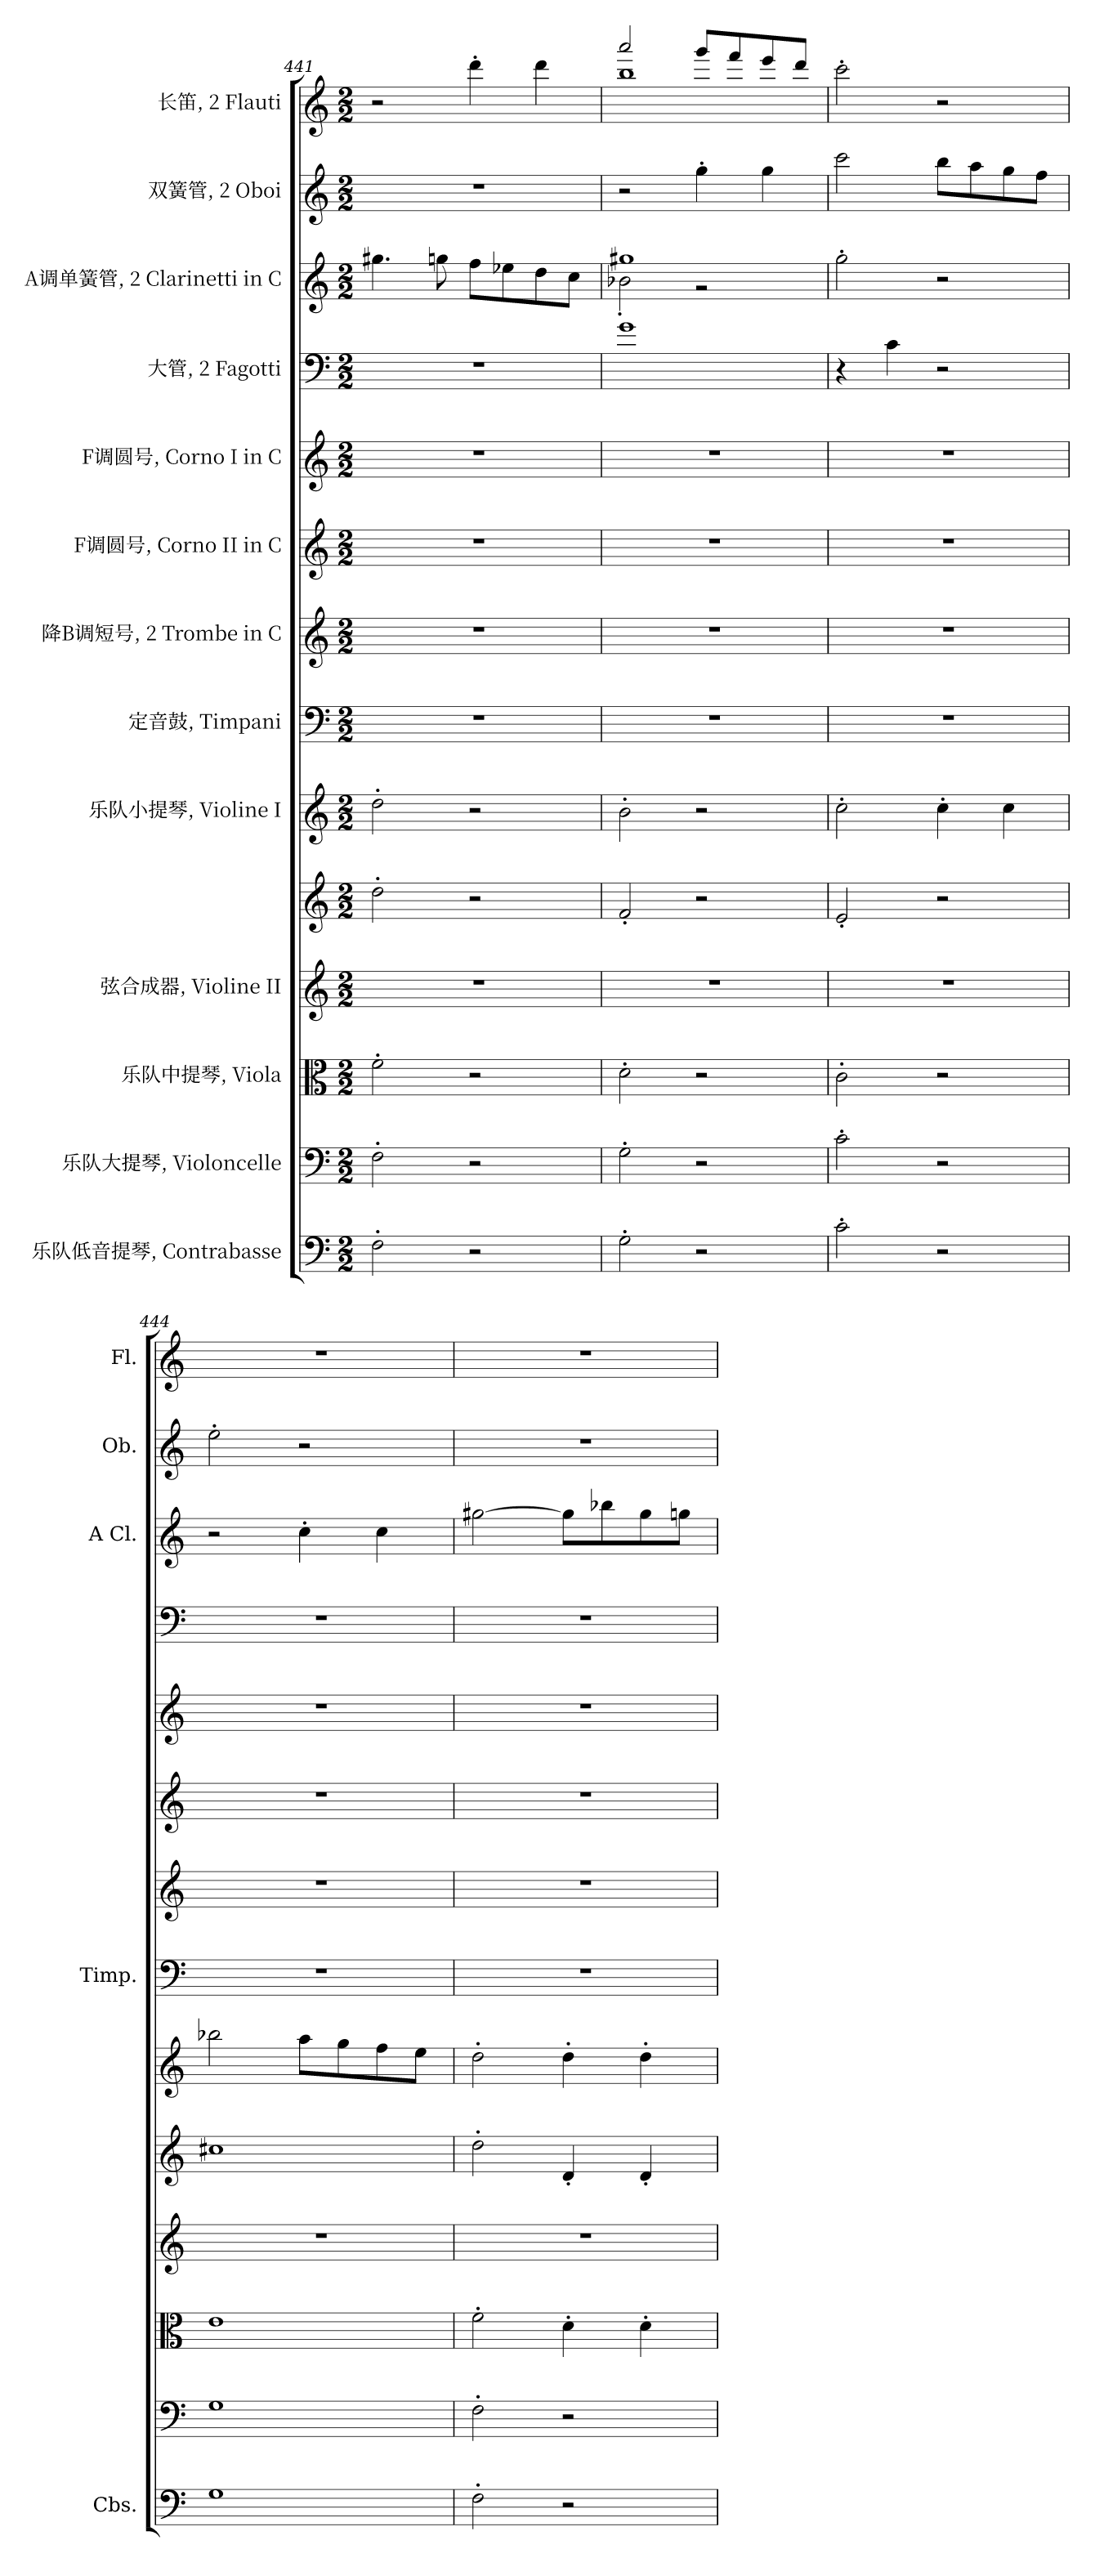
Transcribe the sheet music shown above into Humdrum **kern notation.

**kern	**kern	**kern	**kern	**kern	**kern	**kern	**kern	**kern	**kern	**kern	**kern	**kern	**kern
*part13	*part12	*part11	*part10	*part10	*part9	*part8	*part7	*part6	*part5	*part4	*part3	*part2	*part1
*staff14	*staff13	*staff12	*staff11	*staff10	*staff9	*staff8	*staff7	*staff6	*staff5	*staff4	*staff3	*staff2	*staff1
*I"乐队低音提琴, Contrabasse	*I"乐队大提琴, Violoncelle	*I"乐队中提琴, Viola	*I"弦合成器, Violine II	*	*I"乐队小提琴, Violine I	*I"定音鼓, Timpani	*I"降B调短号, 2 Trombe in C	*I"F调圆号, Corno II in C	*I"F调圆号, Corno I in C	*I"大管, 2 Fagotti	*I"A调单簧管, 2 Clarinetti in C	*I"双簧管, 2 Oboi	*I"长笛, 2 Flauti
*I'Cbs.	*	*	*	*	*	*I'Timp.	*	*	*	*	*I'A Cl.	*I'Ob.	*I'Fl.
!!LO:PB:g=z
*clefF4	*clefF4	*clefC3	*clefG2	*clefG2	*clefG2	*clefF4	*clefG2	*clefG2	*clefG2	*clefF4	*clefG2	*clefG2	*clefG2
*ITrd7c12	*	*	*	*	*	*	*ITrd1c2	*ITrd4c7	*ITrd4c7	*	*ITrd2c3	*	*
*k[]	*k[]	*k[]	*k[]	*k[]	*k[]	*k[]	*k[b-e-]	*k[b-]	*k[b-]	*k[]	*k[f#c#g#]	*k[]	*k[]
*M2/2	*M2/2	*M2/2	*M2/2	*M2/2	*M2/2	*M2/2	*M2/2	*M2/2	*M2/2	*M2/2	*M2/2	*M2/2	*M2/2
*MM247	*MM247	*MM247	*MM247	*MM247	*MM247	*MM247	*MM247	*MM247	*MM247	*MM247	*MM247	*MM247	*MM247
=441	=441	=441	=441	=441	=441	=441	=441	=441	=441	=441	=441	=441	=441
2FF'\	2F'\	2f'\	1r	2dd'\	2dd'\	1r	1r	1r	1r	1r	4.ee#X\	1r	2r
.	.	.	.	.	.	.	.	.	.	.	8een\	.	.
*	*	*	*	*	*	*	*	*	*	*	*	*	*MM255
2r	2r	2r	.	2r	2r	.	.	.	.	.	8dd\L	.	4ddd'\
.	.	.	.	.	.	.	.	.	.	.	8ccn\	.	.
.	.	.	.	.	.	.	.	.	.	.	8b\	.	4ddd\
.	.	.	.	.	.	.	.	.	.	.	8a\J	.	.
=442	=442	=442	=442	=442	=442	=442	=442	=442	=442	=442	=442	=442	=442
*	*	*	*	*	*	*	*	*	*	*	*	*	*MM247
*	*	*	*	*	*	*	*	*	*	*	*^	*	*^
2GG'\	2G'\	2d'\	1r	2f'/	2b'\	1r	1r	1r	1r	1g	1ee#X	2gn'\	2r	2aaa/	1bb
*	*	*	*	*	*	*	*	*	*	*	*	*	*	*MM255	*
2r	2r	2r	.	2r	2r	.	.	.	.	.	.	2r	4gg'\	8ggg/L	.
.	.	.	.	.	.	.	.	.	.	.	.	.	.	8fff/	.
.	.	.	.	.	.	.	.	.	.	.	.	.	4gg\	8eee/	.
.	.	.	.	.	.	.	.	.	.	.	.	.	.	8ddd/J	.
*	*	*	*	*	*	*	*	*	*	*	*v	*v	*	*v	*v
=443	=443	=443	=443	=443	=443	=443	=443	=443	=443	=443	=443	=443	=443
*	*	*	*	*	*	*	*	*	*	*	*	*	*MM247
2C'\	2c'\	2c'\	1r	2e'/	2cc'\	1r	1r	1r	1r	4r	2ee'\	2ccc\	2ccc'\
.	.	.	.	.	.	.	.	.	.	4c\	.	.	.
*	*	*	*	*	*	*	*	*	*	*	*	*	*MM255
2r	2r	2r	.	2r	4cc'\	.	.	.	.	2r	2r	8bb\L	2r
.	.	.	.	.	.	.	.	.	.	.	.	8aa\	.
.	.	.	.	.	4cc\	.	.	.	.	.	.	8gg\	.
.	.	.	.	.	.	.	.	.	.	.	.	8ff\J	.
=444	=444	=444	=444	=444	=444	=444	=444	=444	=444	=444	=444	=444	=444
*	*	*	*	*	*	*	*	*	*	*	*	*	*MM247
1GG	1G	1e	1r	1cc#X	2bb-X\	1r	1r	1r	1r	1r	2r	2ee'\	1r
.	.	.	.	.	8aa\L	.	.	.	.	.	4a'\	2r	.
.	.	.	.	.	8gg\	.	.	.	.	.	.	.	.
.	.	.	.	.	8ff\	.	.	.	.	.	4a\	.	.
.	.	.	.	.	8ee\J	.	.	.	.	.	.	.	.
=445	=445	=445	=445	=445	=445	=445	=445	=445	=445	=445	=445	=445	=445
*	*	*	*	*	*	*	*	*	*	*	*	*	*MM247
2FF'\	2F'\	2f'\	1r	2dd'\	2dd'\	1r	1r	1r	1r	1r	[2ee#X\	1r	1r
2r	2r	4d'\	.	4d'/	4dd'\	.	.	.	.	.	8ee#\L]	.	.
.	.	.	.	.	.	.	.	.	.	.	8ggn\	.	.
.	.	4d'\	.	4d'/	4dd'\	.	.	.	.	.	8ee#\	.	.
.	.	.	.	.	.	.	.	.	.	.	8een\J	.	.
=	=	=	=	=	=	=	=	=	=	=	=	=	=
*-	*-	*-	*-	*-	*-	*-	*-	*-	*-	*-	*-	*-	*-
